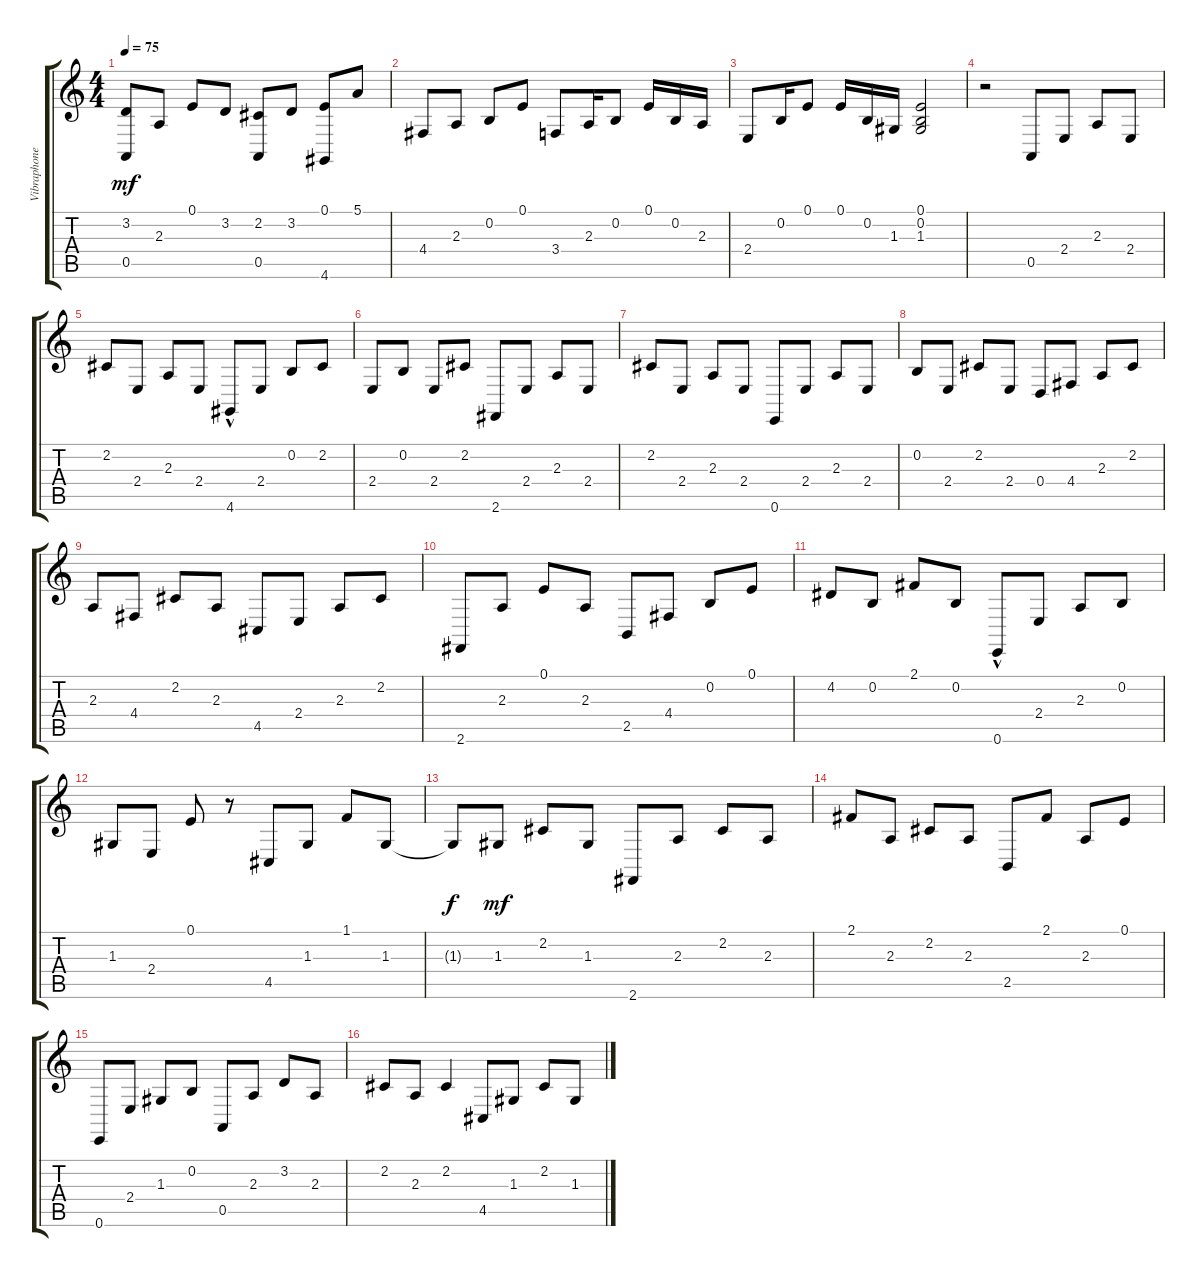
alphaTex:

\track ("Vibraphone" "Vibraphone") {instrument vibraphone}
\staff {score tabs}
\tuning (E4 B3 G3 D3 A2 E2) {hide}
\ts (4 4)
\tempo 75
\clef g2
\ks c
(3.2 0.5).8{dy mf} 2.3.8 0.1.8 3.2.8 (2.2 0.5).8 3.2.8 (0.1 4.6).8 5.1.8 |
4.4.8 2.3.8 0.2.8 0.1.8 3.4.8 2.3.16 0.2.8 0.1.16 0.2.16 2.3.16 |
2.4.8 0.2.16 0.1.8 0.1.16 0.2.16 1.3.16 (0.1 0.2 1.3).2 |
r.2 0.5.8 2.4.8 2.3.8 2.4.8 |
2.2.8 2.4.8 2.3.8 2.4.8 4.6{hac}.8 2.4.8 0.2.8 2.2.8 |
2.4.8 0.2.8 2.4.8 2.2.8 2.6.8 2.4.8 2.3.8 2.4.8 |
2.2.8 2.4.8 2.3.8 2.4.8 0.6.8 2.4.8 2.3.8 2.4.8 |
0.2.8 2.4.8 2.2.8 2.4.8 0.4.8 4.4.8 2.3.8 2.2.8 |
2.3.8 4.4.8 2.2.8 2.3.8 4.5.8 2.4.8 2.3.8 2.2.8 |
2.6.8 2.3.8 0.1.8 2.3.8 2.5.8 4.4.8 0.2.8 0.1.8 |
4.2.8 0.2.8 2.1.8 0.2.8 0.6{hac}.8 2.4.8 2.3.8 0.2.8 |
1.3.8 2.4.8 0.1.8 r.8 4.5.8 1.3.8 1.1.8 1.3.8 |
1.3{t}.8{dy f} 1.3.8{dy mf} 2.2.8 1.3.8 2.6.8 2.3.8 2.2.8 2.3.8 |
2.1.8 2.3.8 2.2.8 2.3.8 2.5.8 2.1.8 2.3.8 0.1.8 |
0.6.8 2.4.8 1.3.8 0.2.8 0.5.8 2.3.8 3.2.8 2.3.8 |
2.2.8 2.3.8 2.2.4 4.5.8 1.3.8 2.2.8 1.3.8
